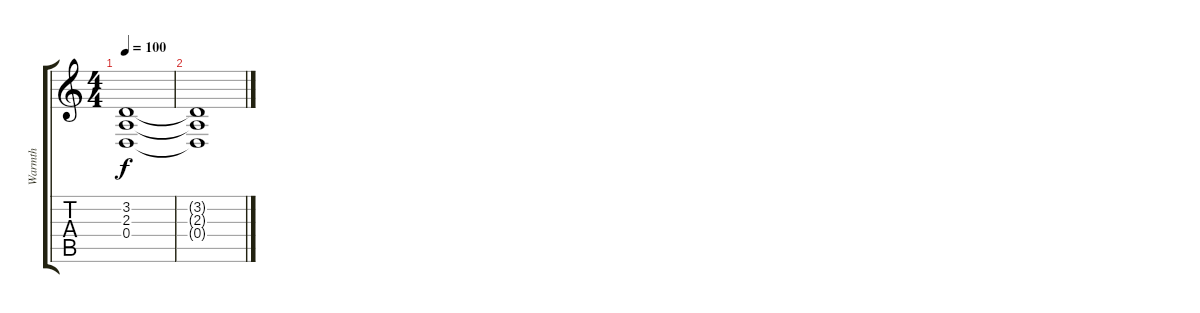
\track ("Warmth" "Warmth") {instrument stringensemble1}
\staff {score tabs}
\tuning (E4 B3 G3 D3 A2 E2) {hide}
\ts (4 4)
\tempo 100
\clef g2
\ks c
(3.2 2.3 0.4).1{dy f} |
(3.2{t} 2.3{t} 0.4{t}).1
